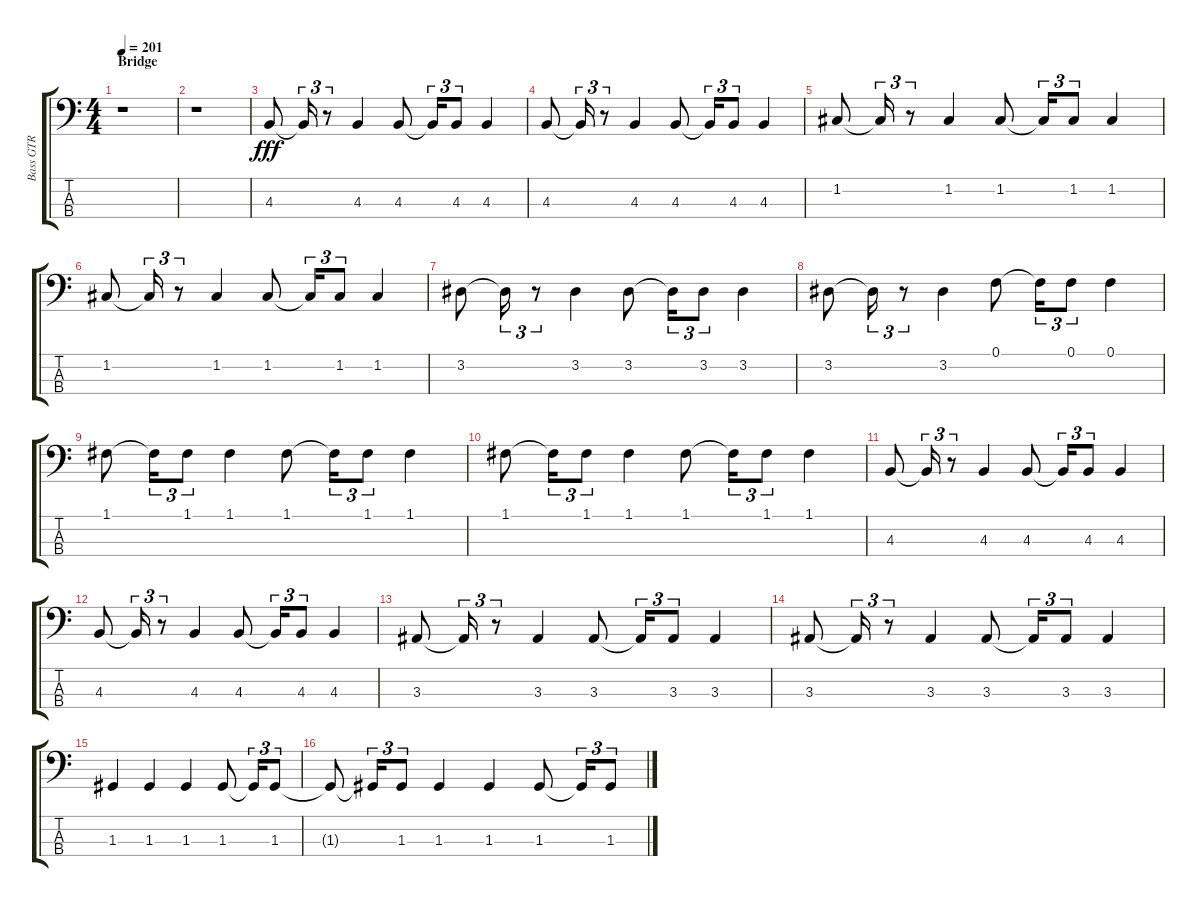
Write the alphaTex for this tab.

\track ("Bass GTR" "Bass GTR") {instrument electricbassfinger}
\staff {score tabs}
\tuning (F2 C2 G1 C1) {hide}
\ts (4 4)
\section ("" "Bridge")
\tempo 201
\clef f4
\ks aminor
r.1{dy fff} |
r.1 |
4.3.8 4.3{t}.16{tu (3 2)} r.8{tu (3 2)} 4.3.4 4.3.8 4.3{t}.16{tu (3 2)} 4.3.8{tu (3 2)} 4.3.4 |
4.3.8 4.3{t}.16{tu (3 2)} r.8{tu (3 2)} 4.3.4 4.3.8 4.3{t}.16{tu (3 2)} 4.3.8{tu (3 2)} 4.3.4 |
1.2.8 1.2{t}.16{tu (3 2)} r.8{tu (3 2)} 1.2.4 1.2.8 1.2{t}.16{tu (3 2)} 1.2.8{tu (3 2)} 1.2.4 |
1.2.8 1.2{t}.16{tu (3 2)} r.8{tu (3 2)} 1.2.4 1.2.8 1.2{t}.16{tu (3 2)} 1.2.8{tu (3 2)} 1.2.4 |
3.2.8 3.2{t}.16{tu (3 2)} r.8{tu (3 2)} 3.2.4 3.2.8 3.2{t}.16{tu (3 2)} 3.2.8{tu (3 2)} 3.2.4 |
3.2.8 3.2{t}.16{tu (3 2)} r.8{tu (3 2)} 3.2.4 0.1.8 0.1{t}.16{tu (3 2)} 0.1.8{tu (3 2)} 0.1.4 |
1.1.8 1.1{t}.16{tu (3 2)} 1.1.8{tu (3 2)} 1.1.4 1.1.8 1.1{t}.16{tu (3 2)} 1.1.8{tu (3 2)} 1.1.4 |
1.1.8 1.1{t}.16{tu (3 2)} 1.1.8{tu (3 2)} 1.1.4 1.1.8 1.1{t}.16{tu (3 2)} 1.1.8{tu (3 2)} 1.1.4 |
4.3.8 4.3{t}.16{tu (3 2)} r.8{tu (3 2)} 4.3.4 4.3.8 4.3{t}.16{tu (3 2)} 4.3.8{tu (3 2)} 4.3.4 |
4.3.8 4.3{t}.16{tu (3 2)} r.8{tu (3 2)} 4.3.4 4.3.8 4.3{t}.16{tu (3 2)} 4.3.8{tu (3 2)} 4.3.4 |
3.3.8 3.3{t}.16{tu (3 2)} r.8{tu (3 2)} 3.3.4 3.3.8 3.3{t}.16{tu (3 2)} 3.3.8{tu (3 2)} 3.3.4 |
3.3.8 3.3{t}.16{tu (3 2)} r.8{tu (3 2)} 3.3.4 3.3.8 3.3{t}.16{tu (3 2)} 3.3.8{tu (3 2)} 3.3.4 |
1.3.4 1.3.4 1.3.4 1.3.8 1.3{t}.16{tu (3 2)} 1.3.8{tu (3 2)} |
1.3{t}.8 1.3{t}.16{tu (3 2)} 1.3.8{tu (3 2)} 1.3.4 1.3.4 1.3.8 1.3{t}.16{tu (3 2)} 1.3.8{tu (3 2)}
